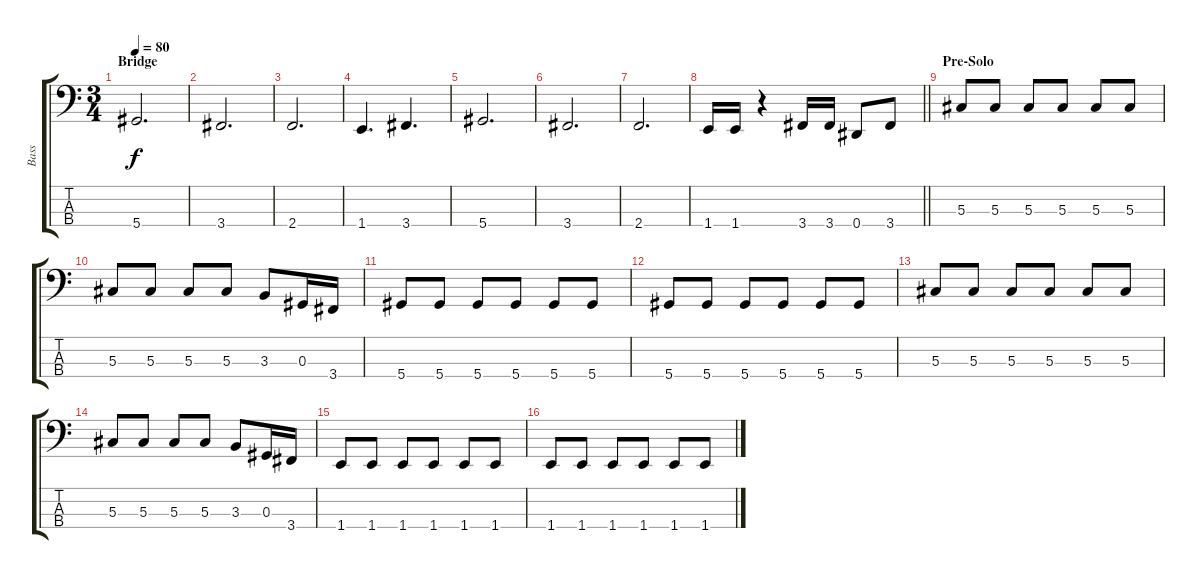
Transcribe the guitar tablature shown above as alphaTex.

\track ("Bass" "Bass") {instrument electricbassfinger}
\staff {score tabs}
\tuning (Gb2 Db2 Ab1 Eb1) {hide}
\ts (3 4)
\section ("" "Bridge")
\tempo 80
\clef f4
\ks c
5.4.2{d dy f} |
3.4.2{d} |
2.4.2{d} |
1.4.4{d} 3.4.4{d} |
5.4.2{d} |
3.4.2{d} |
2.4.2{d} |
\barLineRight lightlight
1.4.16 1.4.16 r.4 3.4.16 3.4.16 0.4.8 3.4.8 |
\section ("" "Pre-Solo")
5.3.8 5.3.8 5.3.8 5.3.8 5.3.8 5.3.8 |
5.3.8 5.3.8 5.3.8 5.3.8 3.3.8 0.3.16 3.4.16 |
5.4.8 5.4.8 5.4.8 5.4.8 5.4.8 5.4.8 |
5.4.8 5.4.8 5.4.8 5.4.8 5.4.8 5.4.8 |
5.3.8 5.3.8 5.3.8 5.3.8 5.3.8 5.3.8 |
5.3.8 5.3.8 5.3.8 5.3.8 3.3.8 0.3.16 3.4.16 |
1.4.8 1.4.8 1.4.8 1.4.8 1.4.8 1.4.8 |
1.4.8 1.4.8 1.4.8 1.4.8 1.4.8 1.4.8
